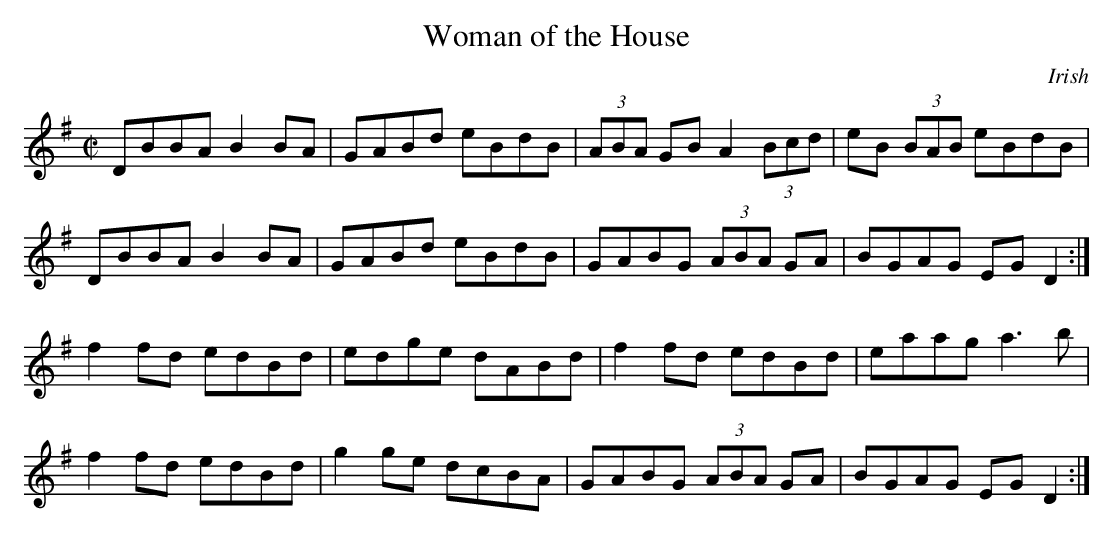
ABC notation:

X:1
T:Woman of the House
M:C|
K:G
DBBA B2 BA | GABd eBdB | (3ABA GB A2 (3Bcd | eB (3BAB eBdB |
DBBA B2 BA | GABd eBdB | GABG (3ABA GA | BGAG EG D2 :|
f2 fd edBd | edge dABd | f2 fd edBd | eaag a3 b |
f2 fd edBd | g2 ge dcBA | GABG (3ABA GA | BGAG EG D2 :|
